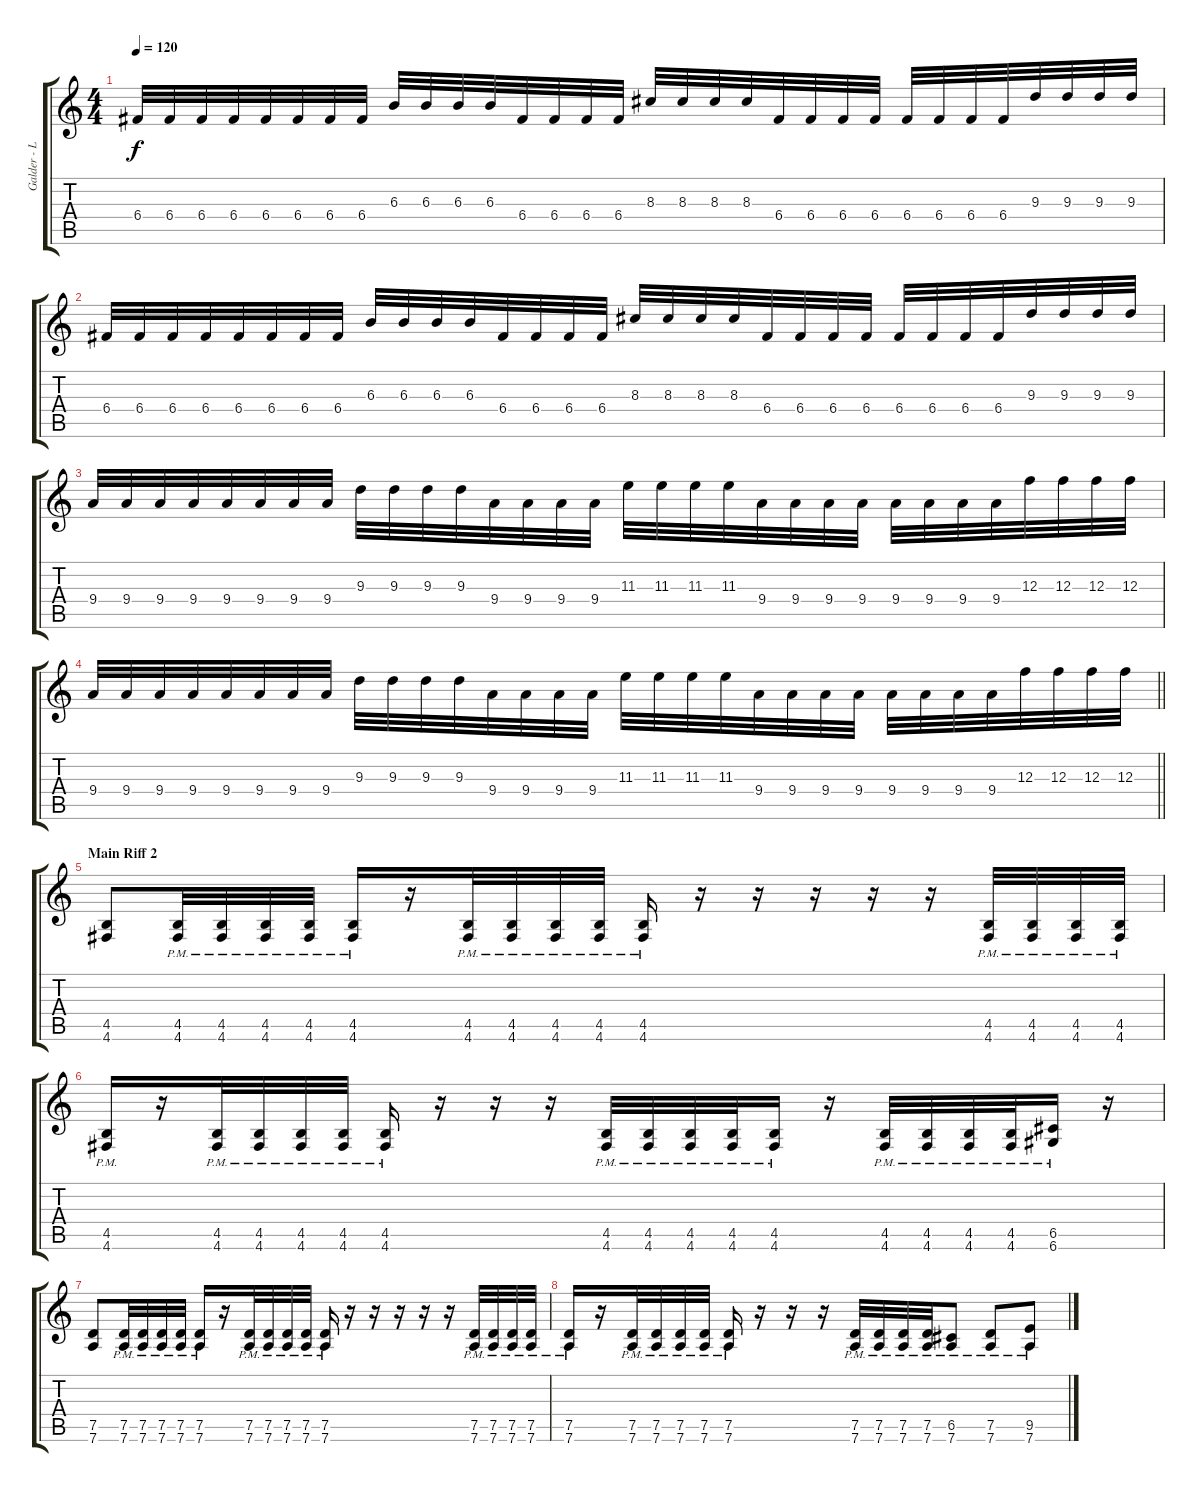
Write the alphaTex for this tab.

\track ("Galder - Lead Guitar" "Galder - L") {instrument overdrivenguitar}
\staff {score tabs}
\tuning (D4 A3 F3 C3 G2 D2) {hide}
\ts (4 4)
\tempo 120
\clef g2
\ks c
6.4.32{dy f} 6.4.32 6.4.32 6.4.32 6.4.32 6.4.32 6.4.32 6.4.32 6.3.32 6.3.32 6.3.32 6.3.32 6.4.32 6.4.32 6.4.32 6.4.32 8.3.32 8.3.32 8.3.32 8.3.32 6.4.32 6.4.32 6.4.32 6.4.32 6.4.32 6.4.32 6.4.32 6.4.32 9.3.32 9.3.32 9.3.32 9.3.32 |
6.4.32 6.4.32 6.4.32 6.4.32 6.4.32 6.4.32 6.4.32 6.4.32 6.3.32 6.3.32 6.3.32 6.3.32 6.4.32 6.4.32 6.4.32 6.4.32 8.3.32 8.3.32 8.3.32 8.3.32 6.4.32 6.4.32 6.4.32 6.4.32 6.4.32 6.4.32 6.4.32 6.4.32 9.3.32 9.3.32 9.3.32 9.3.32 |
9.4.32 9.4.32 9.4.32 9.4.32 9.4.32 9.4.32 9.4.32 9.4.32 9.3.32 9.3.32 9.3.32 9.3.32 9.4.32 9.4.32 9.4.32 9.4.32 11.3.32 11.3.32 11.3.32 11.3.32 9.4.32 9.4.32 9.4.32 9.4.32 9.4.32 9.4.32 9.4.32 9.4.32 12.3.32 12.3.32 12.3.32 12.3.32 |
\barLineRight lightlight
9.4.32 9.4.32 9.4.32 9.4.32 9.4.32 9.4.32 9.4.32 9.4.32 9.3.32 9.3.32 9.3.32 9.3.32 9.4.32 9.4.32 9.4.32 9.4.32 11.3.32 11.3.32 11.3.32 11.3.32 9.4.32 9.4.32 9.4.32 9.4.32 9.4.32 9.4.32 9.4.32 9.4.32 12.3.32 12.3.32 12.3.32 12.3.32 |
\section ("" "Main Riff 2")
(4.5 4.6).8 (4.5{pm} 4.6{pm}).32 (4.5{pm} 4.6{pm}).32 (4.5{pm} 4.6{pm}).32 (4.5{pm} 4.6{pm}).32 (4.5{pm} 4.6{pm}).16 r.16 (4.5{pm} 4.6{pm}).32 (4.5{pm} 4.6{pm}).32 (4.5{pm} 4.6{pm}).32 (4.5{pm} 4.6{pm}).32 (4.5{pm} 4.6{pm}).16 r.16 r.16 r.16 r.16 r.16 (4.5{pm} 4.6{pm}).32 (4.5{pm} 4.6{pm}).32 (4.5{pm} 4.6{pm}).32 (4.5{pm} 4.6{pm}).32 |
(4.5{pm} 4.6{pm}).16 r.16 (4.5{pm} 4.6{pm}).32 (4.5{pm} 4.6{pm}).32 (4.5{pm} 4.6{pm}).32 (4.5{pm} 4.6{pm}).32 (4.5{pm} 4.6{pm}).16 r.16 r.16 r.16 (4.5{pm} 4.6{pm}).32 (4.5{pm} 4.6{pm}).32 (4.5{pm} 4.6{pm}).32 (4.5{pm} 4.6{pm}).32 (4.5{pm} 4.6{pm}).16 r.16 (4.5{pm} 4.6{pm}).32 (4.5{pm} 4.6{pm}).32 (4.5{pm} 4.6{pm}).32 (4.5{pm} 4.6{pm}).32 (6.5{pm} 6.6{pm}).16 r.16 |
(7.5 7.6).8 (7.5{pm} 7.6{pm}).32 (7.5{pm} 7.6{pm}).32 (7.5{pm} 7.6{pm}).32 (7.5{pm} 7.6{pm}).32 (7.5{pm} 7.6{pm}).16 r.16 (7.5{pm} 7.6{pm}).32 (7.5{pm} 7.6{pm}).32 (7.5{pm} 7.6{pm}).32 (7.5{pm} 7.6{pm}).32 (7.5{pm} 7.6{pm}).16 r.16 r.16 r.16 r.16 r.16 (7.5{pm} 7.6{pm}).32 (7.5{pm} 7.6{pm}).32 (7.5{pm} 7.6{pm}).32 (7.5{pm} 7.6{pm}).32 |
(7.5{pm} 7.6{pm}).16 r.16 (7.5{pm} 7.6{pm}).32 (7.5{pm} 7.6{pm}).32 (7.5{pm} 7.6{pm}).32 (7.5{pm} 7.6{pm}).32 (7.5{pm} 7.6{pm}).16 r.16 r.16 r.16 (7.5{pm} 7.6{pm}).32 (7.5{pm} 7.6{pm}).32 (7.5{pm} 7.6{pm}).32 (7.5{pm} 7.6{pm}).32 (6.5{pm} 7.6{pm}).8 (7.5{pm} 7.6{pm}).8 (9.5{pm} 7.6{pm}).8
